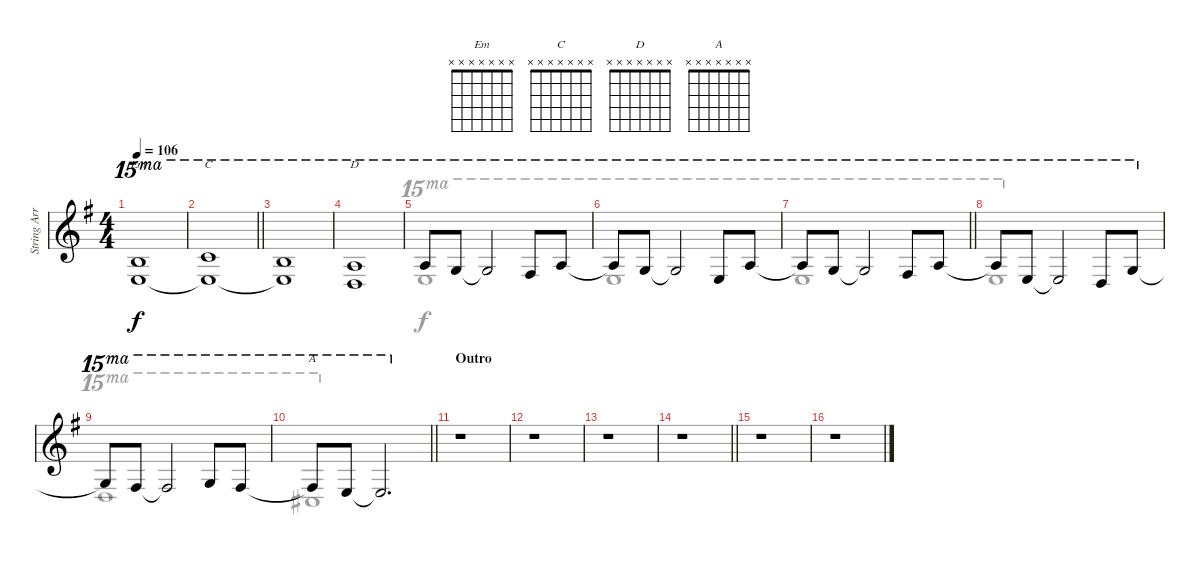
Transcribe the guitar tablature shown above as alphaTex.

\track ("String Arrangement (high)" "String Arr") {instrument stringensemble1}
\staff {score}
\tuning (E4 B3 G3 D3 A2 E2 B1) {hide}
\chord ("Em" x x x x x x x)
\chord ("C" x x x x x x x)
\chord ("D" x x x x x x x)
\chord ("A" x x x x x x x)
\voice
\ts (4 4)
\tempo 106
\clef g2
\ks eminor
(19.1 17.2).1{ch "Em" ot 15ma dy f} |
\barLineRight lightlight
(20.1 17.2{t}).1{ch "C" ot 15ma} |
(19.1 17.2{t}).1{ot 15ma} |
(17.1 15.2).1{ch "D" ot 15ma} |
17.1.8{ot 15ma} 15.1.8{ot 15ma} 15.1{t}.2{ot 15ma} 14.1.8{ot 15ma} 17.1.8{ot 15ma} |
17.1{t}.8{ot 15ma} 15.1.8{ot 15ma} 15.1{t}.2{ot 15ma} 12.1.8{ot 15ma} 17.1.8{ot 15ma} |
\barLineRight lightlight
17.1{t}.8{ot 15ma} 15.1.8{ot 15ma} 15.1{t}.2{ot 15ma} 14.1.8{ot 15ma} 17.1.8{ot 15ma} |
17.1{t}.8{ot 15ma} 12.1.8{ot 15ma} 12.1{t}.2{ot 15ma} 10.1.8{ot 15ma} 15.1.8{ot 15ma} |
15.1{t}.8{ot 15ma} 14.1.8{ot 15ma} 14.1{t}.2{ot 15ma} 15.1.8{ot 15ma} 14.1.8{ot 15ma} |
\barLineRight lightlight
14.1{t}.8{ch "A" ot 15ma} 12.1.8{ot 15ma} 12.1{t}.2{d ot 15ma} |
\section ("" "Outro")
r.1 |
r.1 |
r.1 |
\barLineRight lightlight
r.1 |
r.1 |
r.1
\voice
\clef g2
\ottava regular
\simile none
\ks eminor
|
\barLineRight lightlight
|
|
|
17.2.1{ot 15ma} |
17.2.1{ot 15ma} |
\barLineRight lightlight
17.2.1{ot 15ma} |
17.2.1{ot 15ma} |
15.2.1{ot 15ma} |
\barLineRight lightlight
14.2.1{ot 15ma} |
|
|
|
\barLineRight lightlight
|
|
